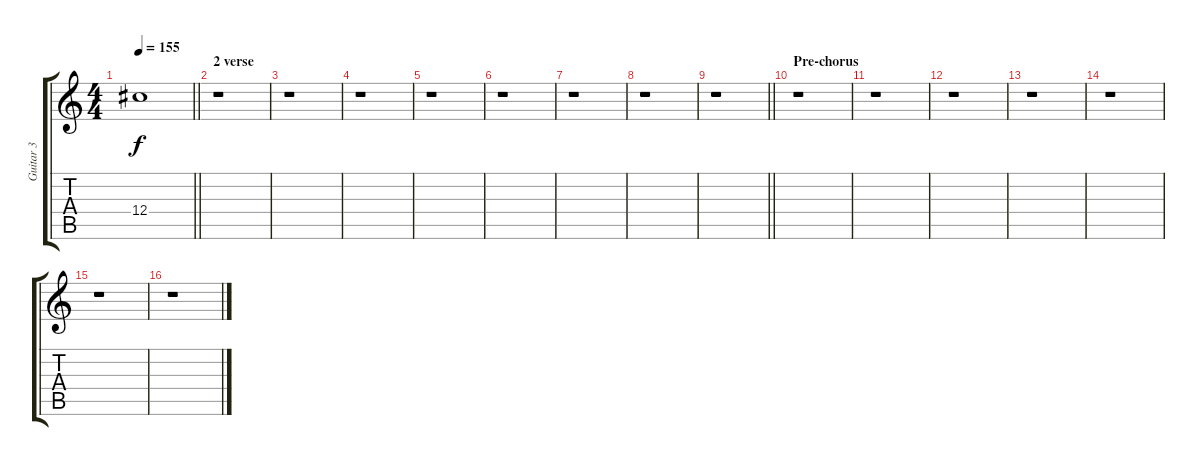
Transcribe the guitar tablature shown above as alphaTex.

\track ("Guitar 3" "Guitar 3") {instrument distortionguitar}
\staff {score tabs}
\tuning (Eb4 Bb3 Gb3 Db3 Ab2 Db2) {hide}
\ts (4 4)
\tempo 155
\clef g2
\barLineRight lightlight
\ks c
12.4{t}.1{dy f} |
\section ("" "2 verse")
r.1 |
r.1 |
r.1 |
r.1 |
r.1 |
r.1 |
r.1 |
\barLineRight lightlight
r.1 |
\section ("" "Pre-chorus")
r.1 |
r.1 |
r.1 |
r.1 |
r.1 |
r.1 |
r.1
